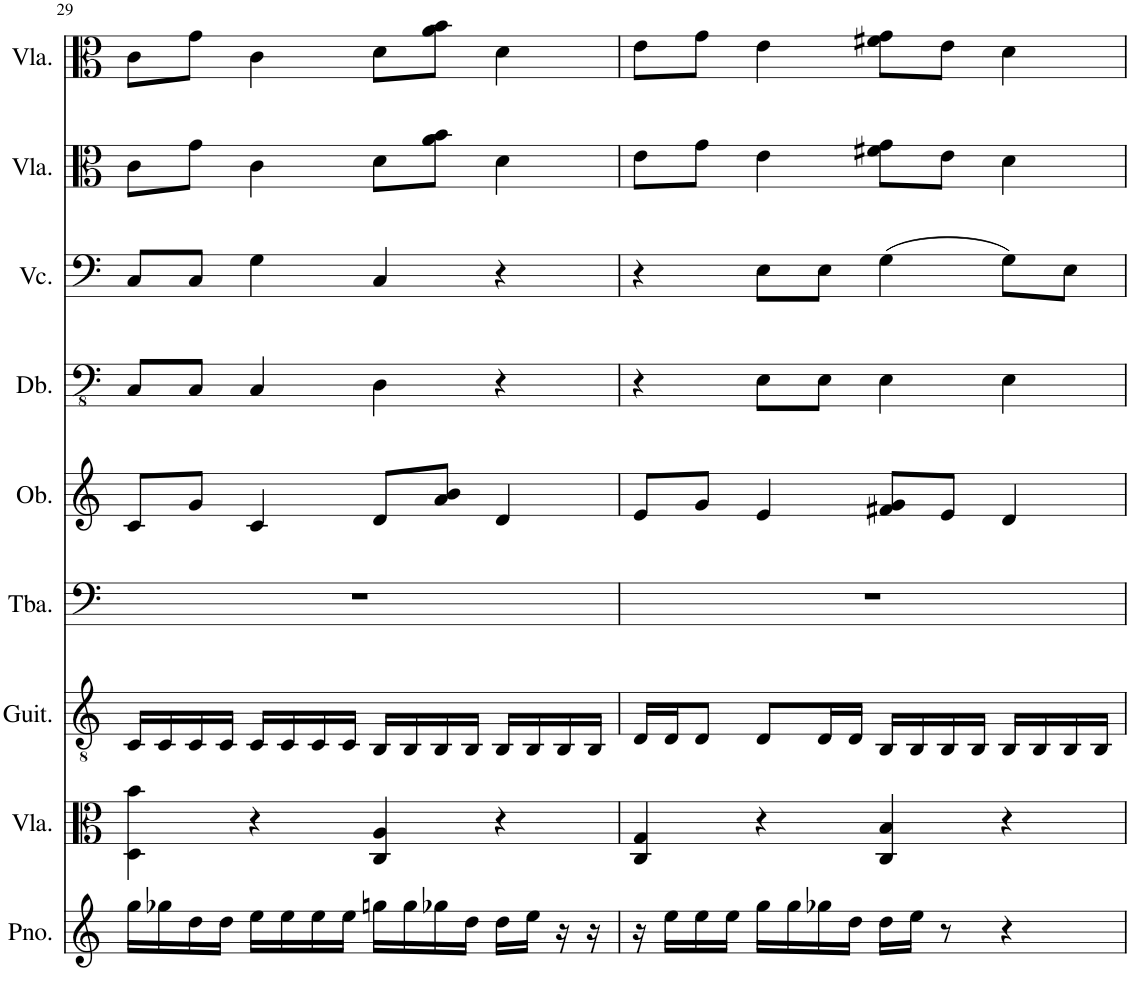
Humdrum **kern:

**kern	**kern	**kern	**kern	**kern	**kern	**kern	**kern	**kern
*part9	*part8	*part7	*part6	*part5	*part4	*part3	*part2	*part1
*staff9	*staff8	*staff7	*staff6	*staff5	*staff4	*staff3	*staff2	*staff1
*I"Piano	*I"Viola	*I"Classical Guitar	*I"Tuba	*I"Oboe	*I"Double Bass	*I"Violoncello	*I"Viola	*I"Viola
*I'Pno.	*I'Vla.	*I'Guit.	*I'Tba.	*I'Ob.	*I'Db.	*I'Vc.	*I'Vla.	*I'Vla.
!!LO:PB:g=z
*clefG2	*clefC3	*clefGv2	*clefF4	*clefG2	*clefFv4	*clefF4	*clefC3	*clefC3
*	*	*	*	*	*Trd7c12	*	*	*
*k[]	*k[]	*k[]	*k[]	*k[]	*k[]	*k[]	*k[]	*k[]
*M4/4	*M4/4	*M4/4	*M4/4	*M4/4	*M4/4	*M4/4	*M4/4	*M4/4
=29	=29	=29	=29	=29	=29	=29	=29	=29
16gg\LL	4D\ 4b\	16C/LL	1r	8c/L	8CC/L	8C/L	8c\L	8c\L
16gg-X\	.	16C/	.	.	.	.	.	.
16dd\	.	16C/	.	8g/J	8CC/J	8C/J	8g\J	8g\J
16dd\JJ	.	16C/JJ	.	.	.	.	.	.
16ee\LL	4r	16C/LL	.	4c/	4CC/	4G\	4c\	4c\
16ee\	.	16C/	.	.	.	.	.	.
16ee\	.	16C/	.	.	.	.	.	.
16ee\JJ	.	16C/JJ	.	.	.	.	.	.
16ggn\LL	4C/ 4A/	16BB/LL	.	8d/L	4DD\	4C/	8d\L	8d\L
16gg\	.	16BB/	.	.	.	.	.	.
16gg-X\	.	16BB/	.	8a/ 8b/J	.	.	8a\ 8b\J	8a\ 8b\J
16dd\JJ	.	16BB/JJ	.	.	.	.	.	.
16dd\LL	4r	16BB/LL	.	4d/	4r	4r	4d\	4d\
16ee\JJ	.	16BB/	.	.	.	.	.	.
16r	.	16BB/	.	.	.	.	.	.
16r	.	16BB/JJ	.	.	.	.	.	.
=30	=30	=30	=30	=30	=30	=30	=30	=30
16r	4C/ 4G/	16D/LL	1r	8e/L	4r	4r	8e\L	8e\L
16ee\LL	.	16D/J	.	.	.	.	.	.
16ee\	.	8D/J	.	8g/J	.	.	8g\J	8g\J
16ee\JJ	.	.	.	.	.	.	.	.
16gg\LL	4r	8D/L	.	4e/	8EE\L	8E\L	4e\	4e\
16gg\	.	.	.	.	.	.	.	.
16gg-X\	.	16D/L	.	.	8EE\J	8E\J	.	.
16dd\JJ	.	16D/JJ	.	.	.	.	.	.
16dd\LL	4C/ 4B/	16BB/LL	.	8f#X/ 8g/L	4EE\	(4G\	8f#X\ 8g\L	8f#X\ 8g\L
16ee\JJ	.	16BB/	.	.	.	.	.	.
8r	.	16BB/	.	8e/J	.	.	8e\J	8e\J
.	.	16BB/JJ	.	.	.	.	.	.
4r	4r	16BB/LL	.	4d/	4EE\	8G\L)	4d\	4d\
.	.	16BB/	.	.	.	.	.	.
.	.	16BB/	.	.	.	8E\J	.	.
.	.	16BB/JJ	.	.	.	.	.	.
=	=	=	=	=	=	=	=	=
*-	*-	*-	*-	*-	*-	*-	*-	*-
